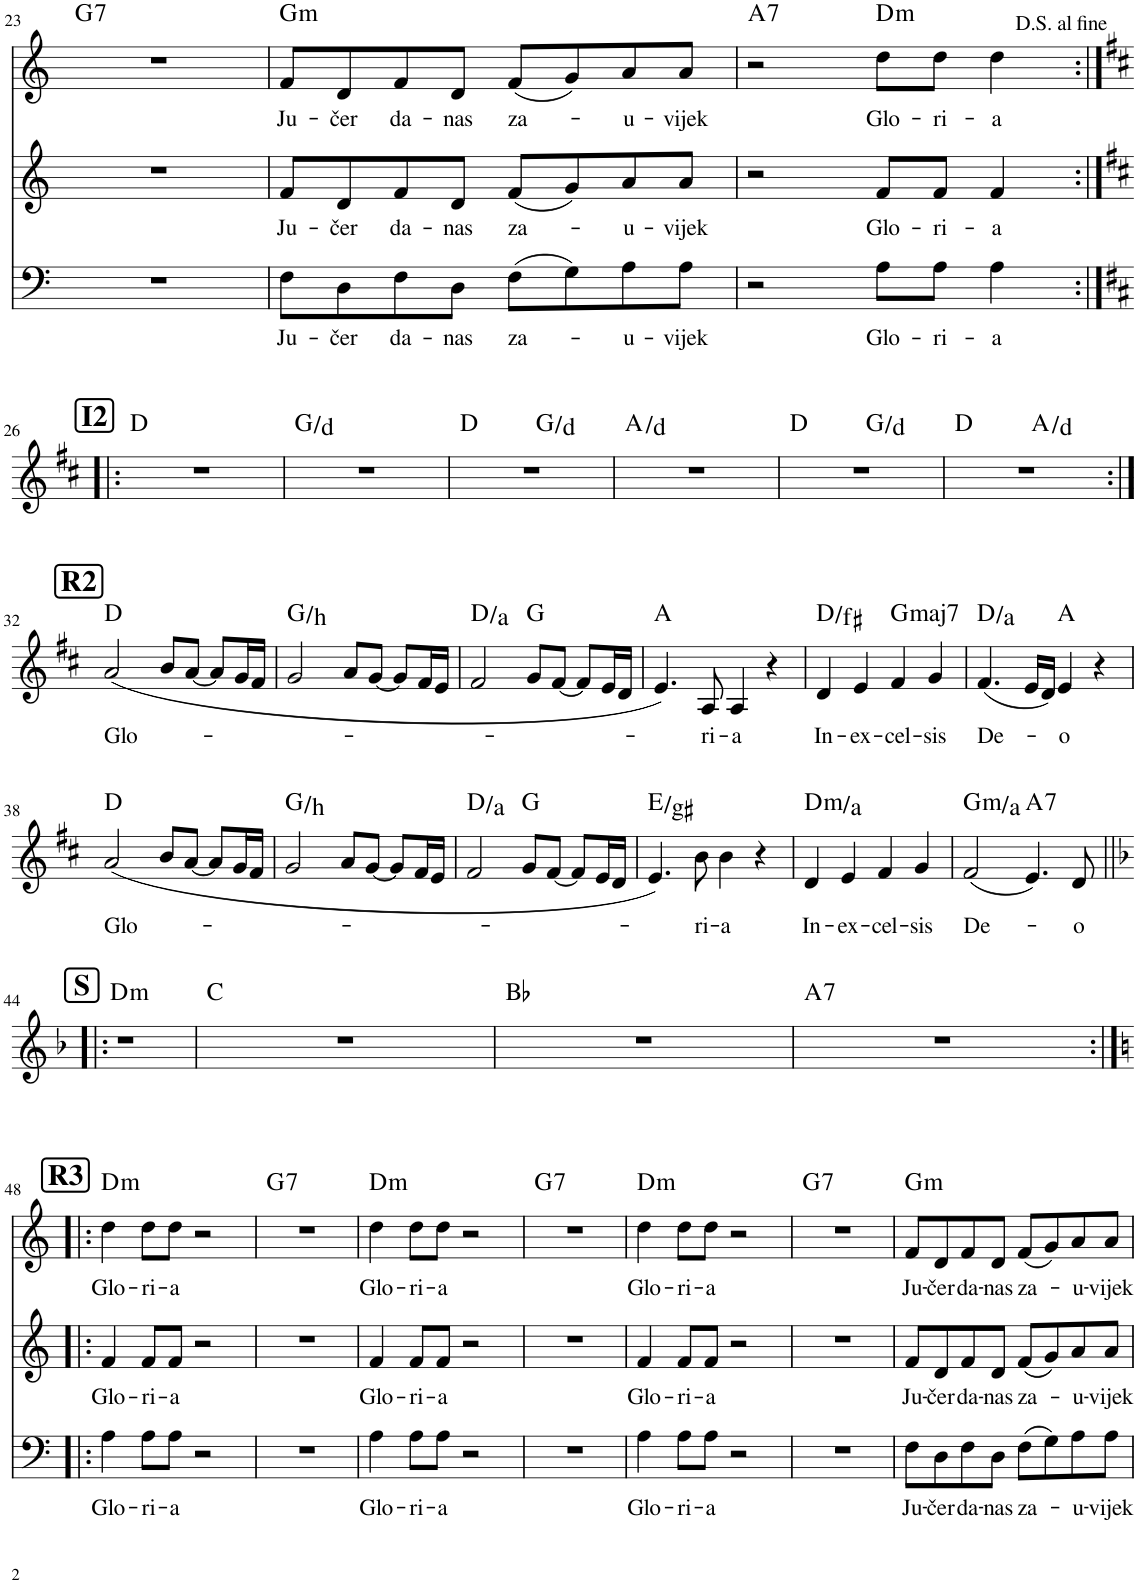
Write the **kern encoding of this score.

**kern	**text	**kern	**text	**kern	**text	**harte
*part1	*part1	*part1	*part1	*part1	*part1	*part1
*staff3	*staff3	*staff2	*staff2	*staff1	*staff1	*
*I"Piano	*	*	*	*	*	*
*I'Pno.	*	*	*	*	*	*
!!LO:PB:g=z
*clefF4	*	*clefG2	*	*clefG2	*	*
*k[]	*	*k[]	*	*k[]	*	*
*M4/4	*	*M4/4	*	*M4/4	*	*
=23	=23	=23	=23	=23	=23	=23
!	!	!	!	!	!	!LO:H:kt=7
1r	.	1r	.	1r	.	G:7
=24	=24	=24	=24	=24	=24	=24
!	!LO:LY:b	!	!LO:LY:b	!	!LO:LY:b	!LO:H:kt=m
8F\L	Ju-	8f/L	Ju-	8f/L	Ju-	G:min
!	!LO:LY:b	!	!LO:LY:b	!	!LO:LY:b	!
8D\	-čer	8d/	-čer	8d/	-čer	.
!	!LO:LY:b	!	!LO:LY:b	!	!LO:LY:b	!
8F\	da-	8f/	da-	8f/	da-	.
!	!LO:LY:b	!	!LO:LY:b	!	!LO:LY:b	!
8D\J	-nas	8d/J	-nas	8d/J	-nas	.
!	!LO:LY:b	!	!LO:LY:b	!	!LO:LY:b	!
8F\L	za-	8f/L	za-	(8f/L	za-	.
8G\	.	8g/	.	8g/)	.	.
!	!LO:LY:b	!	!LO:LY:b	!	!LO:LY:b	!
8A\	-u-	8a/	-u-	8a/	-u-	.
!	!LO:LY:b	!	!LO:LY:b	!	!LO:LY:b	!
8A\J	-vijek	8a/J	-vijek	8a/J	-vijek	.
=25	=25	=25	=25	=25	=25	=25
!	!	!	!	!	!	!LO:H:kt=7
2r	.	2r	.	2r	.	A:7
!	!LO:LY:b	!	!LO:LY:b	!	!LO:LY:b	!LO:H:kt=m
8A\L	Glo-	8f/L	Glo-	8dd\L	Glo-	D:min
!	!LO:LY:b	!	!LO:LY:b	!	!LO:LY:b	!
8A\J	-ri-	8f/J	-ri-	8dd\J	-ri-	.
!	!LO:LY:b	!	!LO:LY:b	!	!LO:LY:b	!
4A\	-a	4f/	-a	4dd\	-a	.
!!LO:LB:g=z
!!LO:REH:place=s1:a:B:cj:fs=14:t=I2
=26:|!|:	=26:|!|:	=26:|!|:	=26:|!|:	=26:|!|:	=26:|!|:	=26:|!|:
*k[f#c#]	*	*k[f#c#]	*	*k[f#c#]	*	*
1r	.	1r	.	1r	.	D:maj
=27	=27	=27	=27	=27	=27	=27
1r	.	1r	.	1r	.	G:maj/5
=28	=28	=28	=28	=28	=28	=28
*	*	*	*	*^	*	*
1r	.	1r	.	1r	2ryy	.	D:maj
.	.	.	.	.	2ryy	.	G:maj/5
*	*	*	*	*v	*v	*	*
=29	=29	=29	=29	=29	=29	=29
1r	.	1r	.	1r	.	A:maj/4
=30	=30	=30	=30	=30	=30	=30
*	*	*	*	*^	*	*
1r	.	1r	.	1r	2ryy	.	D:maj
.	.	.	.	.	2ryy	.	G:maj/5
=31	=31	=31	=31	=31	=31	=31	=31
1r	.	1r	.	1r	2ryy	.	D:maj
.	.	.	.	.	2ryy	.	A:maj/4
!!LO:LB:g=z
!!LO:REH:place=s1:a:B:cj:fs=14:t=R2
=32:|!	=32:|!	=32:|!	=32:|!	=32:|!	=32:|!	=32:|!	=32:|!
!	!	!	!	!	!	!LO:LY:b	!
*	*	*	*	*v	*v	*	*
1r	.	1r	.	(<2a/	Glo-	D:maj
.	.	.	.	8b/L	.	.
.	.	.	.	[8a/J	.	.
.	.	.	.	8a/L]	.	.
.	.	.	.	16g/L	.	.
.	.	.	.	16f#/JJ	.	.
=33	=33	=33	=33	=33	=33	=33
1r	.	1r	.	2g/	.	G:maj/3
.	.	.	.	8a/L	.	.
.	.	.	.	[8g/J	.	.
.	.	.	.	8g/L]	.	.
.	.	.	.	16f#/L	.	.
.	.	.	.	16e/JJ	.	.
=34	=34	=34	=34	=34	=34	=34
1r	.	1r	.	2f#/	.	D:maj/5
.	.	.	.	8g/L	.	G:maj
.	.	.	.	[8f#/J	.	.
.	.	.	.	8f#/L]	.	.
.	.	.	.	16e/L	.	.
.	.	.	.	16d/JJ	.	.
=35	=35	=35	=35	=35	=35	=35
1r	.	1r	.	4.e/)	.	A:maj
!	!	!	!	!	!LO:LY:b	!
.	.	.	.	8A/	-ri-	.
!	!	!	!	!	!LO:LY:b	!
.	.	.	.	4A/	-a	.
.	.	.	.	4r	.	.
=36	=36	=36	=36	=36	=36	=36
!	!	!	!	!	!LO:LY:b	!
1r	.	1r	.	4d/	In-	D:maj/3
!	!	!	!	!	!LO:LY:b	!
.	.	.	.	4e/	-ex-	.
!	!	!	!	!	!LO:LY:b	!LO:H:kt=maj7
.	.	.	.	4f#/	-cel-	G:maj7
!	!	!	!	!	!LO:LY:b	!
.	.	.	.	4g/	-sis	.
=37	=37	=37	=37	=37	=37	=37
!	!	!	!	!	!LO:LY:b	!
1r	.	1r	.	(4.f#/	De-	D:maj/5
.	.	.	.	16e/LL	.	.
.	.	.	.	16d/JJ)	.	.
!	!	!	!	!	!LO:LY:b	!
.	.	.	.	4e/	-o	A:maj
.	.	.	.	4r	.	.
!!LO:LB:g=z
=38	=38	=38	=38	=38	=38	=38
!	!	!	!	!	!LO:LY:b	!
1r	.	1r	.	(<2a/	Glo-	D:maj
.	.	.	.	8b/L	.	.
.	.	.	.	[8a/J	.	.
.	.	.	.	8a/L]	.	.
.	.	.	.	16g/L	.	.
.	.	.	.	16f#/JJ	.	.
=39	=39	=39	=39	=39	=39	=39
1r	.	1r	.	2g/	.	G:maj/3
.	.	.	.	8a/L	.	.
.	.	.	.	[8g/J	.	.
.	.	.	.	8g/L]	.	.
.	.	.	.	16f#/L	.	.
.	.	.	.	16e/JJ	.	.
=40	=40	=40	=40	=40	=40	=40
1r	.	1r	.	2f#/	.	D:maj/5
.	.	.	.	8g/L	.	G:maj
.	.	.	.	[8f#/J	.	.
.	.	.	.	8f#/L]	.	.
.	.	.	.	16e/L	.	.
.	.	.	.	16d/JJ	.	.
=41	=41	=41	=41	=41	=41	=41
1r	.	1r	.	4.e/)	.	E:maj/3
!	!	!	!	!	!LO:LY:b	!
.	.	.	.	8b\	-ri-	.
!	!	!	!	!	!LO:LY:b	!
.	.	.	.	4b\	-a	.
.	.	.	.	4r	.	.
=42	=42	=42	=42	=42	=42	=42
!	!	!	!	!	!LO:LY:b	!LO:H:kt=m
1r	.	1r	.	4d/	In-	D:min/5
!	!	!	!	!	!LO:LY:b	!
.	.	.	.	4e/	-ex-	.
!	!	!	!	!	!LO:LY:b	!
.	.	.	.	4f#/	-cel-	.
!	!	!	!	!	!LO:LY:b	!
.	.	.	.	4g/	-sis	.
=43	=43	=43	=43	=43	=43	=43
!	!	!	!	!	!LO:LY:b	!LO:H:kt=m
1r	.	1r	.	(2f#/	De-	G:min/2
!	!	!	!	!	!	!LO:H:kt=7
.	.	.	.	4.e/)	.	A:7
!	!	!	!	!	!LO:LY:b	!
.	.	.	.	8d/	-o	.
!!LO:LB:g=z
!!LO:REH:place=s1:a:B:cj:fs=14:t=S
=44!|:	=44!|:	=44!|:	=44!|:	=44!|:	=44!|:	=44!|:
*k[b-]	*	*k[b-]	*	*k[b-]	*	*
!	!	!	!	!	!	!LO:H:kt=m
1r	.	8r	.	1r	.	D:min
.	.	8r	.	.	.	.
.	.	4r	.	.	.	.
.	.	2r	.	.	.	.
=45	=45	=45	=45	=45	=45	=45
1r	.	1r	.	1r	.	C:maj
=46	=46	=46	=46	=46	=46	=46
1r	.	1r	.	1r	.	Bb:maj
=47	=47	=47	=47	=47	=47	=47
!	!	!	!	!	!	!LO:H:kt=7
1r	.	1r	.	1r	.	A:7
!!LO:LB:g=z
!!LO:REH:place=s1:a:B:cj:fs=14:t=R3
=48:|!|:	=48:|!|:	=48:|!|:	=48:|!|:	=48:|!|:	=48:|!|:	=48:|!|:
*k[]	*	*k[]	*	*k[]	*	*
!	!LO:LY:b	!	!LO:LY:b	!	!LO:LY:b	!LO:H:kt=m
4A\	Glo-	4f/	Glo-	4dd\	Glo-	D:min
!	!LO:LY:b	!	!LO:LY:b	!	!LO:LY:b	!
8A\L	-ri-	8f/L	-ri-	8dd\L	-ri-	.
!	!LO:LY:b	!	!LO:LY:b	!	!LO:LY:b	!
8A\J	-a	8f/J	-a	8dd\J	-a	.
2r	.	2r	.	2r	.	.
=49	=49	=49	=49	=49	=49	=49
!	!	!	!	!	!	!LO:H:kt=7
1r	.	1r	.	1r	.	G:7
=50	=50	=50	=50	=50	=50	=50
!	!LO:LY:b	!	!LO:LY:b	!	!LO:LY:b	!LO:H:kt=m
4A\	Glo-	4f/	Glo-	4dd\	Glo-	D:min
!	!LO:LY:b	!	!LO:LY:b	!	!LO:LY:b	!
8A\L	-ri-	8f/L	-ri-	8dd\L	-ri-	.
!	!LO:LY:b	!	!LO:LY:b	!	!LO:LY:b	!
8A\J	-a	8f/J	-a	8dd\J	-a	.
2r	.	2r	.	2r	.	.
=51	=51	=51	=51	=51	=51	=51
!	!	!	!	!	!	!LO:H:kt=7
1r	.	1r	.	1r	.	G:7
=52	=52	=52	=52	=52	=52	=52
!	!LO:LY:b	!	!LO:LY:b	!	!LO:LY:b	!LO:H:kt=m
4A\	Glo-	4f/	Glo-	4dd\	Glo-	D:min
!	!LO:LY:b	!	!LO:LY:b	!	!LO:LY:b	!
8A\L	-ri-	8f/L	-ri-	8dd\L	-ri-	.
!	!LO:LY:b	!	!LO:LY:b	!	!LO:LY:b	!
8A\J	-a	8f/J	-a	8dd\J	-a	.
2r	.	2r	.	2r	.	.
=53	=53	=53	=53	=53	=53	=53
!	!	!	!	!	!	!LO:H:kt=7
1r	.	1r	.	1r	.	G:7
=54	=54	=54	=54	=54	=54	=54
!	!LO:LY:b	!	!LO:LY:b	!	!LO:LY:b	!LO:H:kt=m
8F\L	Ju-	8f/L	Ju-	8f/L	Ju-	G:min
!	!LO:LY:b	!	!LO:LY:b	!	!LO:LY:b	!
8D\	-čer	8d/	-čer	8d/	-čer	.
!	!LO:LY:b	!	!LO:LY:b	!	!LO:LY:b	!
8F\	da-	8f/	da-	8f/	da-	.
!	!LO:LY:b	!	!LO:LY:b	!	!LO:LY:b	!
8D\J	-nas	8d/J	-nas	8d/J	-nas	.
!	!LO:LY:b	!	!LO:LY:b	!	!LO:LY:b	!
8F\L	za-	8f/L	za-	(8f/L	za-	.
8G\	.	8g/	.	8g/)	.	.
!	!LO:LY:b	!	!LO:LY:b	!	!LO:LY:b	!
8A\	-u-	8a/	-u-	8a/	-u-	.
!	!LO:LY:b	!	!LO:LY:b	!	!LO:LY:b	!
8A\J	-vijek	8a/J	-vijek	8a/J	-vijek	.
=	=	=	=	=	=	=
*-	*-	*-	*-	*-	*-	*-
